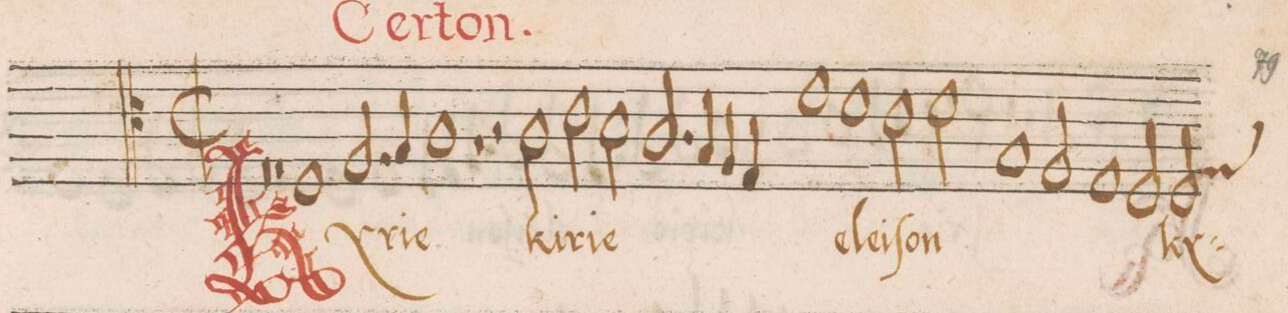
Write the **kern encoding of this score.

**kern	**text
*I"ALTVS	*
*clefC4	*
*k[]	*
*met(C|)	*
*M2/1	*
0rF	.
=2-	=2-
1rF	.
1D	Ky-
=3-	=3-
2.F/	-ri-
4G/	-e
1A	.
=4-	=4-
1rA	.
2r	.
2A\	ki-
=5-	=5-
2c\	-ri-
2B\	-e
2.A/	.
4G/	.
=6-	=6-
4F/	.
4E/	.
1e	e-
1d\	-le-
=7-	=7-
2c\	-i-
2d\	-ſon
1G/	.
=8-	=8-
2F/	.
1E	.
=9-	=9-
2D/	.
*custos:F	*
2D/	ky-
*-	*-
